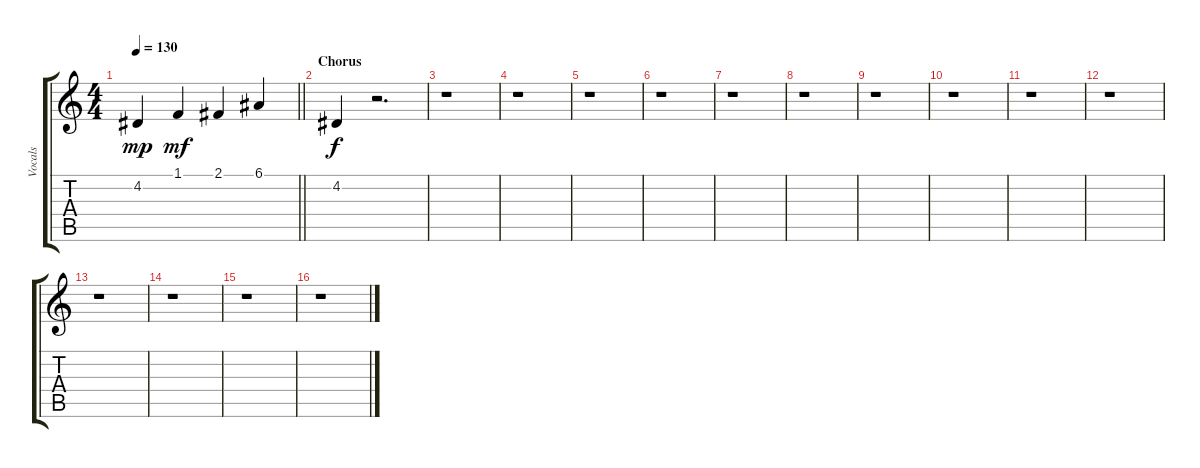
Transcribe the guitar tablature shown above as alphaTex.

\track ("Vocals" "Vocals") {instrument clarinet}
\staff {score tabs}
\tuning (E4 B3 G3 D3 A2 E2) {hide}
\ts (4 4)
\tempo 130
\clef g2
\barLineRight lightlight
\ks c
4.2.4{dy mp} 1.1.4{dy mf} 2.1.4 6.1.4 |
\section ("" "Chorus")
4.2.4{dy f} r.2{d} |
r.1 |
r.1 |
r.1 |
r.1 |
r.1 |
r.1 |
r.1 |
r.1 |
r.1 |
r.1 |
r.1 |
r.1 |
r.1 |
r.1
